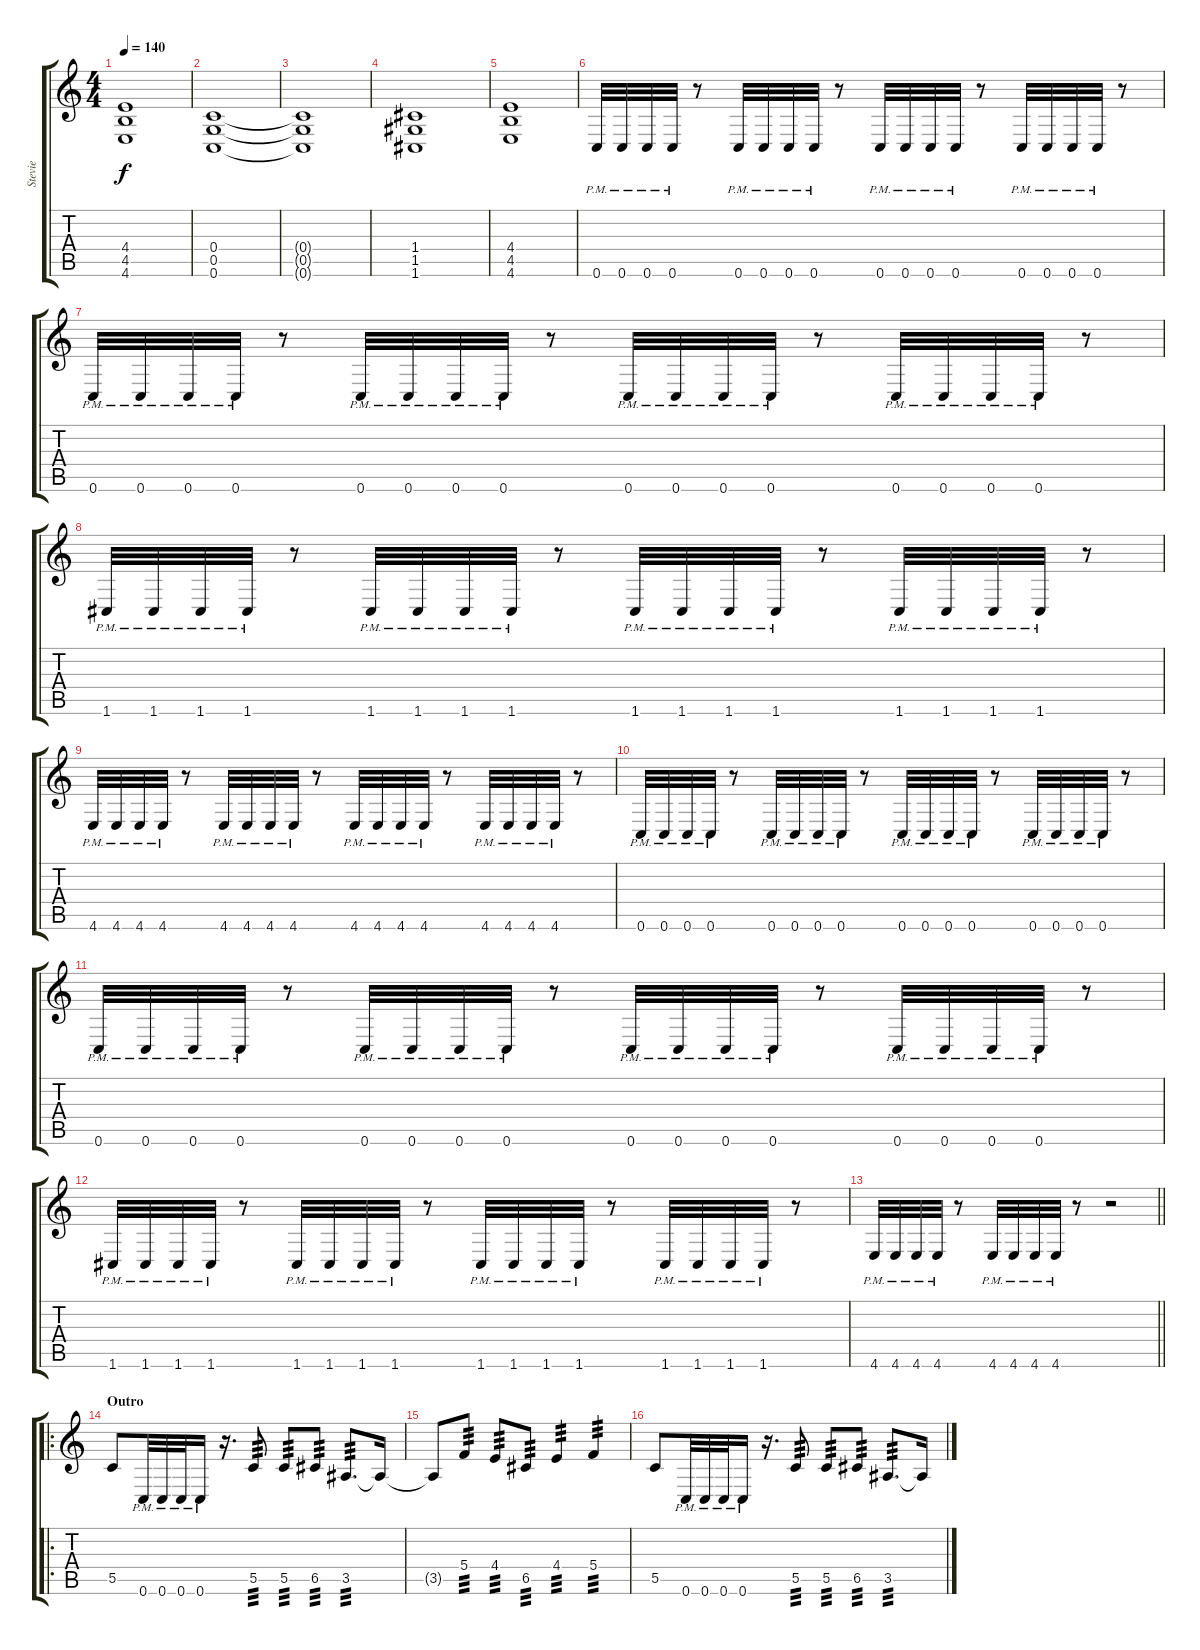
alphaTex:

\track ("Stevie" "Stevie") {instrument distortionguitar}
\staff {score tabs}
\tuning (D4 A3 F3 C3 G2 C2) {hide}
\ts (4 4)
\tempo 140
\clef g2
\ks c
(4.4 4.5 4.6).1{dy f} |
(0.4 0.5 0.6).1 |
(0.4{t} 0.5{t} 0.6{t}).1 |
(1.4 1.5 1.6).1 |
(4.4 4.5 4.6).1 |
0.6{pm}.32 0.6{pm}.32 0.6{pm}.32 0.6{pm}.32 r.8 0.6{pm}.32 0.6{pm}.32 0.6{pm}.32 0.6{pm}.32 r.8 0.6{pm}.32 0.6{pm}.32 0.6{pm}.32 0.6{pm}.32 r.8 0.6{pm}.32 0.6{pm}.32 0.6{pm}.32 0.6{pm}.32 r.8 |
0.6{pm}.32 0.6{pm}.32 0.6{pm}.32 0.6{pm}.32 r.8 0.6{pm}.32 0.6{pm}.32 0.6{pm}.32 0.6{pm}.32 r.8 0.6{pm}.32 0.6{pm}.32 0.6{pm}.32 0.6{pm}.32 r.8 0.6{pm}.32 0.6{pm}.32 0.6{pm}.32 0.6{pm}.32 r.8 |
1.6{pm}.32 1.6{pm}.32 1.6{pm}.32 1.6{pm}.32 r.8 1.6{pm}.32 1.6{pm}.32 1.6{pm}.32 1.6{pm}.32 r.8 1.6{pm}.32 1.6{pm}.32 1.6{pm}.32 1.6{pm}.32 r.8 1.6{pm}.32 1.6{pm}.32 1.6{pm}.32 1.6{pm}.32 r.8 |
4.6{pm}.32 4.6{pm}.32 4.6{pm}.32 4.6{pm}.32 r.8 4.6{pm}.32 4.6{pm}.32 4.6{pm}.32 4.6{pm}.32 r.8 4.6{pm}.32 4.6{pm}.32 4.6{pm}.32 4.6{pm}.32 r.8 4.6{pm}.32 4.6{pm}.32 4.6{pm}.32 4.6{pm}.32 r.8 |
0.6{pm}.32 0.6{pm}.32 0.6{pm}.32 0.6{pm}.32 r.8 0.6{pm}.32 0.6{pm}.32 0.6{pm}.32 0.6{pm}.32 r.8 0.6{pm}.32 0.6{pm}.32 0.6{pm}.32 0.6{pm}.32 r.8 0.6{pm}.32 0.6{pm}.32 0.6{pm}.32 0.6{pm}.32 r.8 |
0.6{pm}.32 0.6{pm}.32 0.6{pm}.32 0.6{pm}.32 r.8 0.6{pm}.32 0.6{pm}.32 0.6{pm}.32 0.6{pm}.32 r.8 0.6{pm}.32 0.6{pm}.32 0.6{pm}.32 0.6{pm}.32 r.8 0.6{pm}.32 0.6{pm}.32 0.6{pm}.32 0.6{pm}.32 r.8 |
1.6{pm}.32 1.6{pm}.32 1.6{pm}.32 1.6{pm}.32 r.8 1.6{pm}.32 1.6{pm}.32 1.6{pm}.32 1.6{pm}.32 r.8 1.6{pm}.32 1.6{pm}.32 1.6{pm}.32 1.6{pm}.32 r.8 1.6{pm}.32 1.6{pm}.32 1.6{pm}.32 1.6{pm}.32 r.8 |
\barLineRight lightlight
4.6{pm}.32 4.6{pm}.32 4.6{pm}.32 4.6{pm}.32 r.8 4.6{pm}.32 4.6{pm}.32 4.6{pm}.32 4.6{pm}.32 r.8 r.2 |
\ro
\section ("" "Outro")
5.5.8 0.6{pm}.32 0.6{pm}.32 0.6{pm}.32 0.6{pm}.16 r.16{d} 5.5.8{tp 3} 5.5.8{tp 3} 6.5.8{tp 3} 3.5.8{d tp 3} 3.5{t}.16 |
3.5{t}.8 5.4.8{tp 3} 4.4.8{tp 3} 6.5.8{tp 3} 4.4.4{tp 3} 5.4.4{tp 3} |
5.5.8 0.6{pm}.32 0.6{pm}.32 0.6{pm}.32 0.6{pm}.16 r.16{d} 5.5.8{tp 3} 5.5.8{tp 3} 6.5.8{tp 3} 3.5.8{d tp 3} 3.5{t}.16
